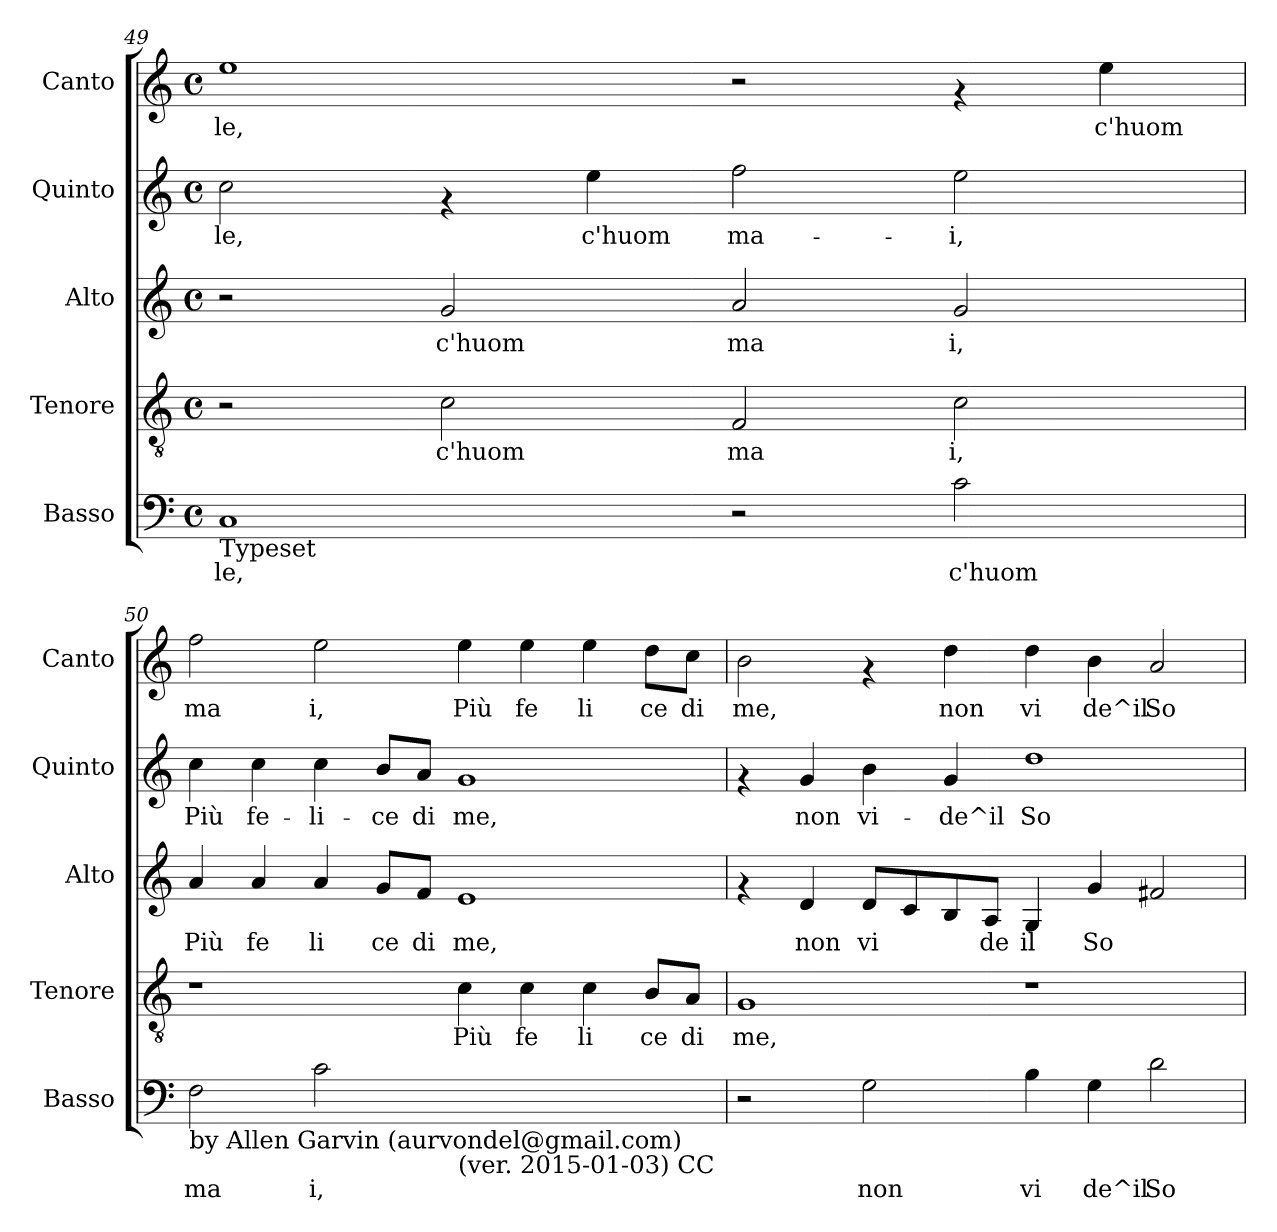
**kern	**text	**kern	**text	**kern	**text	**kern	**text	**kern	**text
*part5	*part5	*part4	*part4	*part3	*part3	*part2	*part2	*part1	*part1
*staff5	*staff5	*staff4	*staff4	*staff3	*staff3	*staff2	*staff2	*staff1	*staff1
*I"Basso	*	*I"Tenore	*	*I"Alto	*	*I"Quinto	*	*I"Canto	*
*I'Basso	*	*I'Tenore	*	*I'Alto	*	*I'Quinto	*	*I'Canto	*
*clefF4	*	*clefGv2	*	*clefG2	*	*clefG2	*	*clefG2	*
*k[]	*	*k[]	*	*k[]	*	*k[]	*	*k[]	*
*C:	*	*C:	*	*C:	*	*C:	*	*C:	*
*M4/4	*	*M4/4	*	*M4/4	*	*M4/4	*	*M4/4	*
*met(c)	*	*met(c)	*	*met(c)	*	*met(c)	*	*met(c)	*
=49	=49	=49	=49	=49	=49	=49	=49	=49	=49
!LO:TX:b:t=Typeset	!	!	!	!	!	!	!	!	!
!	!LO:LY:b:cj	!	!	!	!	!	!LO:LY:b:cj	!	!LO:LY:b:cj
1C	le,	2r	.	2r	.	2cc\	-le,	1ee	le,
!	!	!	!LO:LY:b:cj	!	!LO:LY:b:cj	!	!	!	!
.	.	2c\	c'huom	2g/	c'huom	4rf	.	.	.
!	!	!	!	!	!	!	!LO:LY:b:cj	!	!
.	.	.	.	.	.	4ee\	c'huom	.	.
!	!	!	!LO:LY:b:cj	!	!LO:LY:b:cj	!	!LO:LY:b:cj	!	!
2r	.	2F/	ma	2a/	ma	2ff\	ma-	2r	.
!	!LO:LY:b:cj	!	!LO:LY:b:cj	!	!LO:LY:b:cj	!	!LO:LY:b:cj	!	!
2c\	c'huom	2c\	i,	2g/	i,	2ee\	-i,	4rf	.
!	!	!	!	!	!	!	!	!	!LO:LY:b:cj
.	.	.	.	.	.	.	.	4ee\	c'huom
=50	=50	=50	=50	=50	=50	=50	=50	=50	=50
!LO:TX:b:t=by Allen Garvin (aurvondel@gmail.com)	!	!	!	!	!	!	!	!	!
!	!LO:LY:b:cj	!	!	!	!LO:LY:b:cj	!	!LO:LY:b:cj	!	!LO:LY:b:cj
2F\	ma	1r	.	4a/	Più	4cc\	Più	2ff\	ma
!	!	!	!	!	!LO:LY:b:cj	!	!LO:LY:b:cj	!	!
.	.	.	.	4a/	fe	4cc\	fe-	.	.
!	!LO:LY:b:cj	!	!	!	!LO:LY:b:cj	!	!LO:LY:b:cj	!	!LO:LY:b:cj
2c\	i,	.	.	4a/	li	4cc\	-li-	2ee\	i,
!	!	!	!	!	!LO:LY:b:cj	!	!LO:LY:b:cj	!	!
.	.	.	.	8g/L	ce	8b/L	-ce	.	.
!	!	!	!	!	!LO:LY:b:cj	!	!LO:LY:b:cj	!	!
.	.	.	.	8f/J	di	8a/J	di	.	.
!LO:TX:b:t=(ver. 2015-01-03) CC	!	!	!	!	!	!	!	!	!
!	!	!	!LO:LY:b:cj	!	!LO:LY:b:cj	!	!LO:LY:b:cj	!	!LO:LY:b:cj
1ryy	.	4c\	Più	1e	me,	1g	me,	4ee\	Più
!	!	!	!LO:LY:b:cj	!	!	!	!	!	!LO:LY:b:cj
.	.	4c\	fe	.	.	.	.	4ee\	fe
!	!	!	!LO:LY:b:cj	!	!	!	!	!	!LO:LY:b:cj
.	.	4c\	li	.	.	.	.	4ee\	li
!	!	!	!LO:LY:b:cj	!	!	!	!	!	!LO:LY:b:cj
.	.	8B/L	ce	.	.	.	.	8dd\L	ce
!	!	!	!LO:LY:b:cj	!	!	!	!	!	!LO:LY:b:cj
.	.	8A/J	di	.	.	.	.	8cc\J	di
=51	=51	=51	=51	=51	=51	=51	=51	=51	=51
!	!	!	!LO:LY:b:cj	!	!	!	!	!	!LO:LY:b:cj
2r	.	1G	me,	4rf	.	4rf	.	2b\	me,
!	!	!	!	!	!LO:LY:b:cj	!	!LO:LY:b:cj	!	!
.	.	.	.	4d/	non	4g/	non	.	.
!	!LO:LY:b:cj	!	!	!	!LO:LY:b:cj	!	!LO:LY:b:cj	!	!
2G\	non	.	.	8d/L	vi	4b\	vi-	4rf	.
!	!	!	!	!	!LO:LY:b:cj	!	!	!	!
.	.	.	.	8c/	.	.	.	.	.
!	!	!	!	!	!LO:LY:b:cj	!	!LO:LY:b:cj	!	!LO:LY:b:cj
.	.	.	.	8B/	.	4g/	-de^il	4dd\	non
!	!	!	!	!	!LO:LY:b:cj	!	!	!	!
.	.	.	.	8A/J	de	.	.	.	.
!	!LO:LY:b:cj	!	!	!	!LO:LY:b:cj	!	!LO:LY:b:cj	!	!LO:LY:b:cj
4B\	vi	1r	.	4G/	il	1dd	So-	4dd\	vi
!	!LO:LY:b:cj	!	!	!	!LO:LY:b:cj	!	!	!	!LO:LY:b:cj
4G\	de^il	.	.	4g/	So	.	.	4b\	de^il
!	!LO:LY:b:cj	!	!	!	!LO:LY:b:cj	!	!	!	!LO:LY:b:cj
2d\	So	.	.	2f#X/	.	.	.	2a/	So
=	=	=	=	=	=	=	=	=	=
*-	*-	*-	*-	*-	*-	*-	*-	*-	*-
